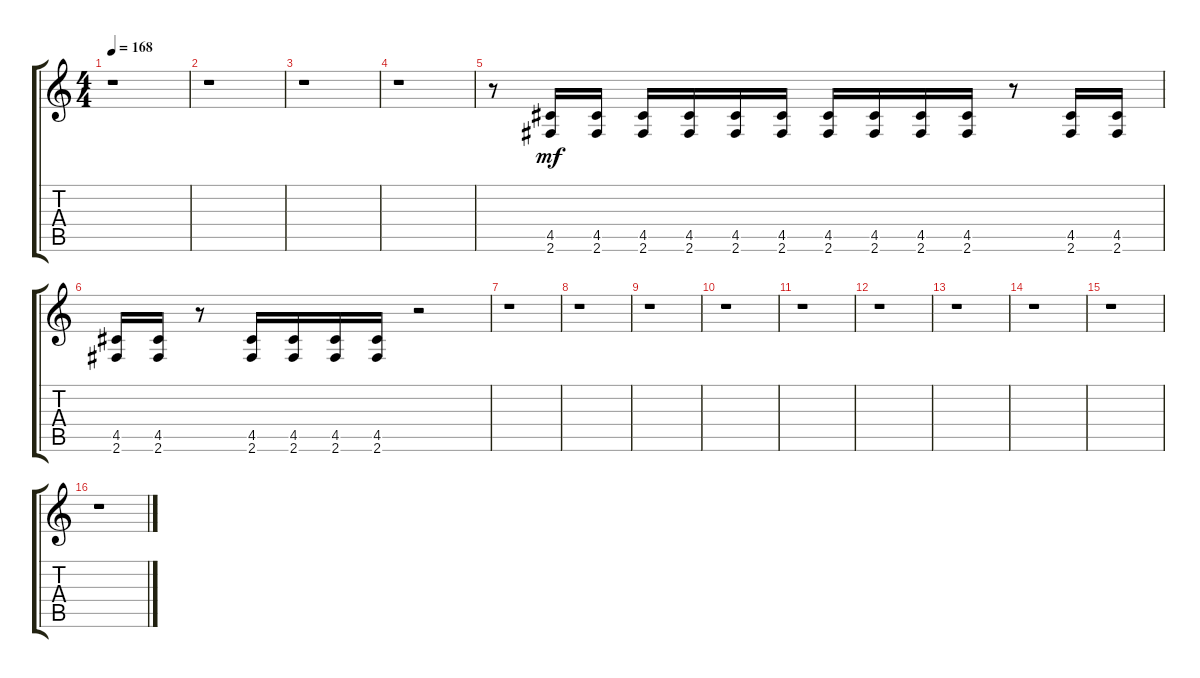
\track "" {instrument electricguitarmuted}
\staff {score tabs}
\tuning (E4 B3 G3 D3 A2 E2) {hide}
\ts (4 4)
\tempo 168
\clef g2
\ks c
r.1{dy mf} |
r.1 |
r.1 |
r.1 |
r.8 (4.5 2.6).16 (4.5 2.6).16 (4.5 2.6).16 (4.5 2.6).16 (4.5 2.6).16 (4.5 2.6).16 (4.5 2.6).16 (4.5 2.6).16 (4.5 2.6).16 (4.5 2.6).16 r.8 (4.5 2.6).16 (4.5 2.6).16 |
(4.5 2.6).16 (4.5 2.6).16 r.8 (4.5 2.6).16 (4.5 2.6).16 (4.5 2.6).16 (4.5 2.6).16 r.2 |
r.1 |
r.1 |
r.1 |
r.1 |
r.1 |
r.1 |
r.1 |
r.1 |
r.1 |
r.1
